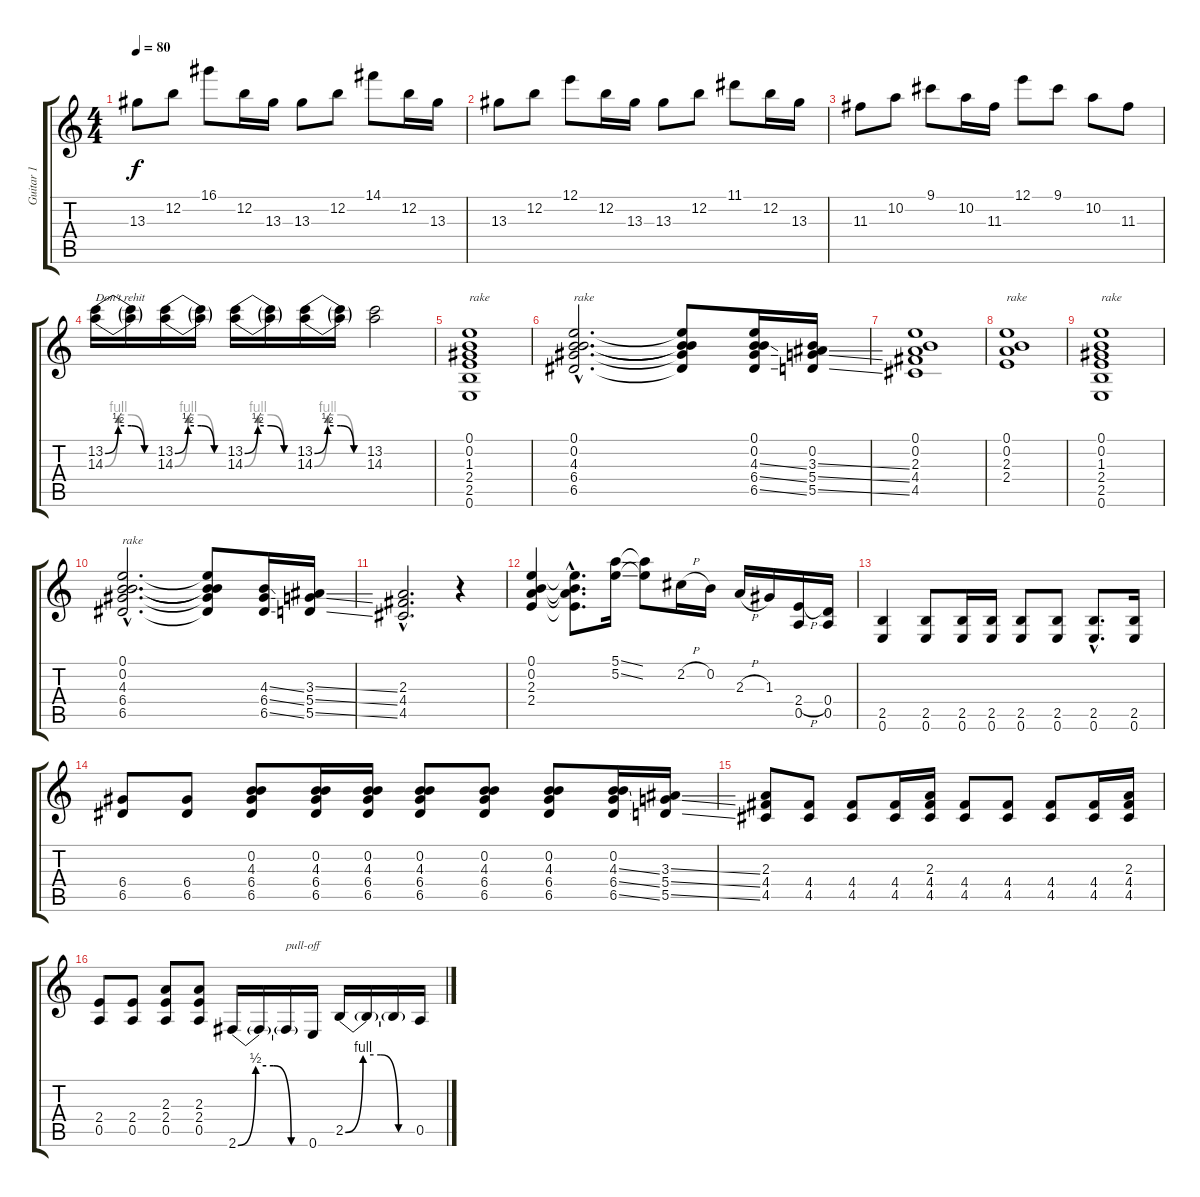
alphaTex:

\track ("Guitar 1" "Guitar 1") {instrument overdrivenguitar}
\staff {score tabs}
\tuning (E4 B3 G3 D3 A2 E2) {hide}
\ts (4 4)
\tempo 80
\clef g2
\ks c
13.3.8{dy f} 12.2.8 16.1.8 12.2.16 13.3.16 13.3.8 12.2.8 14.1.8 12.2.16 13.3.16 |
13.3.8 12.2.8 12.1.8 12.2.16 13.3.16 13.3.8 12.2.8 11.1.8 12.2.16 13.3.16 |
11.3.8 10.2.8 9.1.8 10.2.16 11.3.16 12.1.8 9.1.8 10.2.8 11.3.8 |
(13.2{be (custom 0 0 15 2 30 2 45 0 60 0)} 14.3{be (custom 0 0 15 4 30 4 45 0 60 0)}).16{txt "Don't rehit"} (13.2{t} 14.3{t}).16 (13.2{be (custom 0 0 15 2 30 2 45 0 60 0)} 14.3{be (custom 0 0 15 4 30 4 45 0 60 0)}).16 (13.2{t} 14.3{t}).16 (13.2{be (custom 0 0 15 2 30 2 45 0 60 0)} 14.3{be (custom 0 0 15 4 30 4 45 0 60 0)}).16 (13.2{t} 14.3{t}).16 (13.2{be (custom 0 0 15 2 30 2 45 0 60 0)} 14.3{be (custom 0 0 15 4 30 4 45 0 60 0)}).16 (13.2{t} 14.3{t}).16 (13.2 14.3).2 |
(0.1 0.2 1.3 2.4 2.5 0.6).1{txt "rake"} |
(0.1{hac} 0.2{hac} 4.3{hac} 6.4{hac} 6.5{hac}).2{d txt "rake"} (0.1{t} 0.2{t} 4.3{t} 6.4{t} 6.5{t}).8 (0.1 0.2 4.3{ss} 6.4{ss} 6.5{ss}).16 (0.2 3.3{ss} 5.4{ss} 5.5{ss}).16 |
(0.1 0.2 2.3 4.4 4.5).1 |
(0.1 0.2 2.3 2.4).1{txt "rake"} |
(0.1 0.2 1.3 2.4 2.5 0.6).1{txt "rake"} |
(0.1{hac} 0.2{hac} 4.3{hac} 6.4{hac} 6.5{hac}).2{d txt "rake"} (0.1{t} 0.2{t} 4.3{t} 6.4{t} 6.5{t}).8 (4.3{ss} 6.4{ss} 6.5{ss}).16 (3.3{ss} 5.4{ss} 5.5{ss}).16 |
(2.3{hac} 4.4{hac} 4.5{hac}).2{d} r.4 |
(0.1 0.2 2.3 2.4).4 (0.1{hac t} 0.2{hac t} 2.3{hac t} 2.4{hac t}).8{d} (5.1{ss} 5.2{ss}).16 (5.1{t} 5.2{t}).8 2.2{h}.16 0.2.16 2.3{h}.16 1.3.16 (2.4{h} 0.5).16 (0.4 0.5).16 |
(2.5 0.6).4 (2.5 0.6).8 (2.5 0.6).16 (2.5 0.6).16 (2.5 0.6).8 (2.5 0.6).8 (2.5{hac} 0.6{hac}).8{d} (2.5 0.6).16 |
(6.4 6.5).8 (6.4 6.5).8 (0.2 4.3 6.4 6.5).8 (0.2 4.3 6.4 6.5).16 (0.2 4.3 6.4 6.5).16 (0.2 4.3 6.4 6.5).8 (0.2 4.3 6.4 6.5).8 (0.2 4.3 6.4 6.5).8 (0.2 4.3{ss} 6.4{ss} 6.5{ss}).16 (3.3{ss} 5.4{ss} 5.5{ss}).16 |
(2.3 4.4 4.5).8 (4.4 4.5).8 (4.4 4.5).8 (4.4 4.5).16 (2.3 4.4 4.5).16 (4.4 4.5).8 (4.4 4.5).8 (4.4 4.5).8 (4.4 4.5).16 (2.3 4.4 4.5).16 |
(2.4 0.5).8 (2.4 0.5).8 (2.3 2.4 0.5).8 (2.3 2.4 0.5).8 2.6{be (custom 0 0 15 2 30 2 45 0 60 0)}.16 2.6{t}.16 2.6{t}.16{txt "pull-off"} 0.6.16 2.5{be (custom 0 0 15 4 30 4 45 0 60 0)}.16 2.5{t}.16 2.5{t}.16 0.5.16
